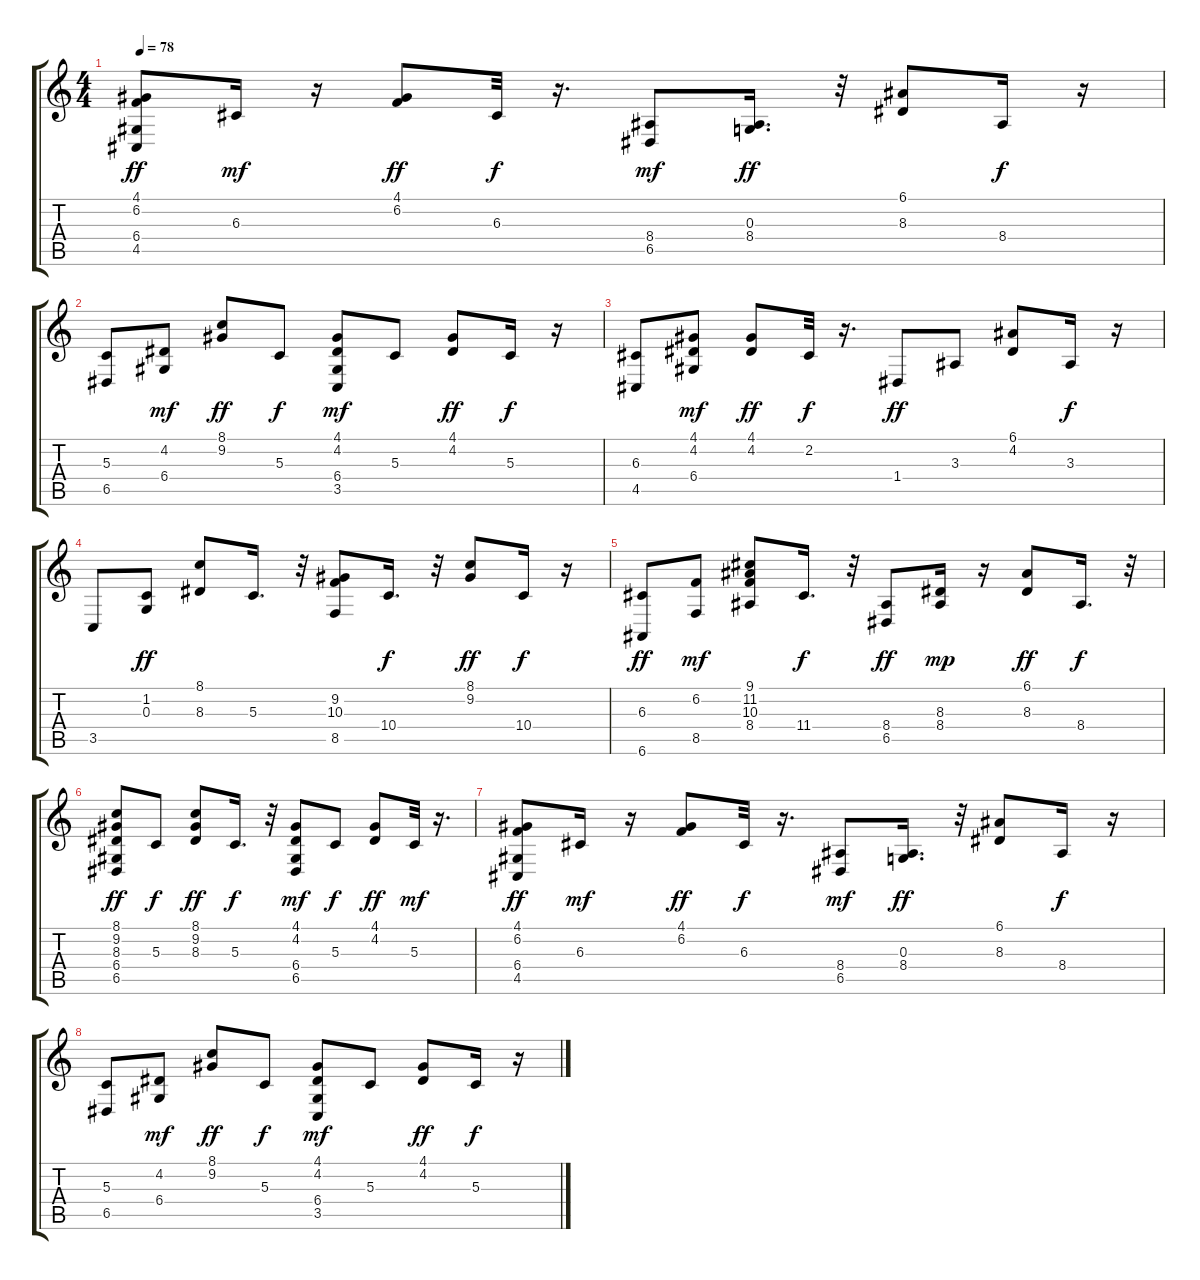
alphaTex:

\track "" {instrument electricpiano1}
\staff {score tabs}
\tuning (E4 B3 G3 D3 A2 E2) {hide}
\ts (4 4)
\tempo 78
\clef g2
\ks c
(4.1 6.2 6.4 4.5).8{dy ff} 6.3.16{dy mf} r.16 (4.1 6.2).8{dy ff} 6.3.32{dy f} r.16{d} (8.4 6.5).8{dy mf} (0.3 8.4).16{d dy ff} r.32 (6.1 8.3).8 8.4.16{dy f} r.16 |
(5.3 6.5).8 (4.2 6.4).8{dy mf} (8.1 9.2).8{dy ff} 5.3.8{dy f} (4.1 4.2 6.4 3.5).8{dy mf} 5.3.8 (4.1 4.2).8{dy ff} 5.3.16{dy f} r.16 |
(6.3 4.5).8 (4.1 4.2 6.4).8{dy mf} (4.1 4.2).8{dy ff} 2.2.32{dy f} r.16{d} 1.4.8{dy ff} 3.3.8 (6.1 4.2).8 3.3.16{dy f} r.16 |
3.5.8 (1.2 0.3).8{dy ff} (8.1 8.3).8 5.3.16{d} r.32 (9.2 10.3 8.5).8 10.4.16{d dy f} r.32 (8.1 9.2).8{dy ff} 10.4.16{dy f} r.16 |
(6.3 6.6).8{dy ff} (6.2 8.5).8{dy mf} (9.1 11.2 10.3 8.4).8 11.4.16{d dy f} r.32 (8.4 6.5).8{dy ff} (8.3 8.4).16{dy mp} r.16 (6.1 8.3).8{dy ff} 8.4.16{d dy f} r.32 |
(8.1 9.2 8.3 6.4 6.5).8{dy ff} 5.3.8{dy f} (8.1 9.2 8.3).8{dy ff} 5.3.16{d dy f} r.32 (4.1 4.2 6.4 6.5).8{dy mf} 5.3.8{dy f} (4.1 4.2).8{dy ff} 5.3.32{dy mf} r.16{d} |
(4.1 6.2 6.4 4.5).8{dy ff} 6.3.16{dy mf} r.16 (4.1 6.2).8{dy ff} 6.3.32{dy f} r.16{d} (8.4 6.5).8{dy mf} (0.3 8.4).16{d dy ff} r.32 (6.1 8.3).8 8.4.16{dy f} r.16 |
(5.3 6.5).8 (4.2 6.4).8{dy mf} (8.1 9.2).8{dy ff} 5.3.8{dy f} (4.1 4.2 6.4 3.5).8{dy mf} 5.3.8 (4.1 4.2).8{dy ff} 5.3.16{dy f} r.16
